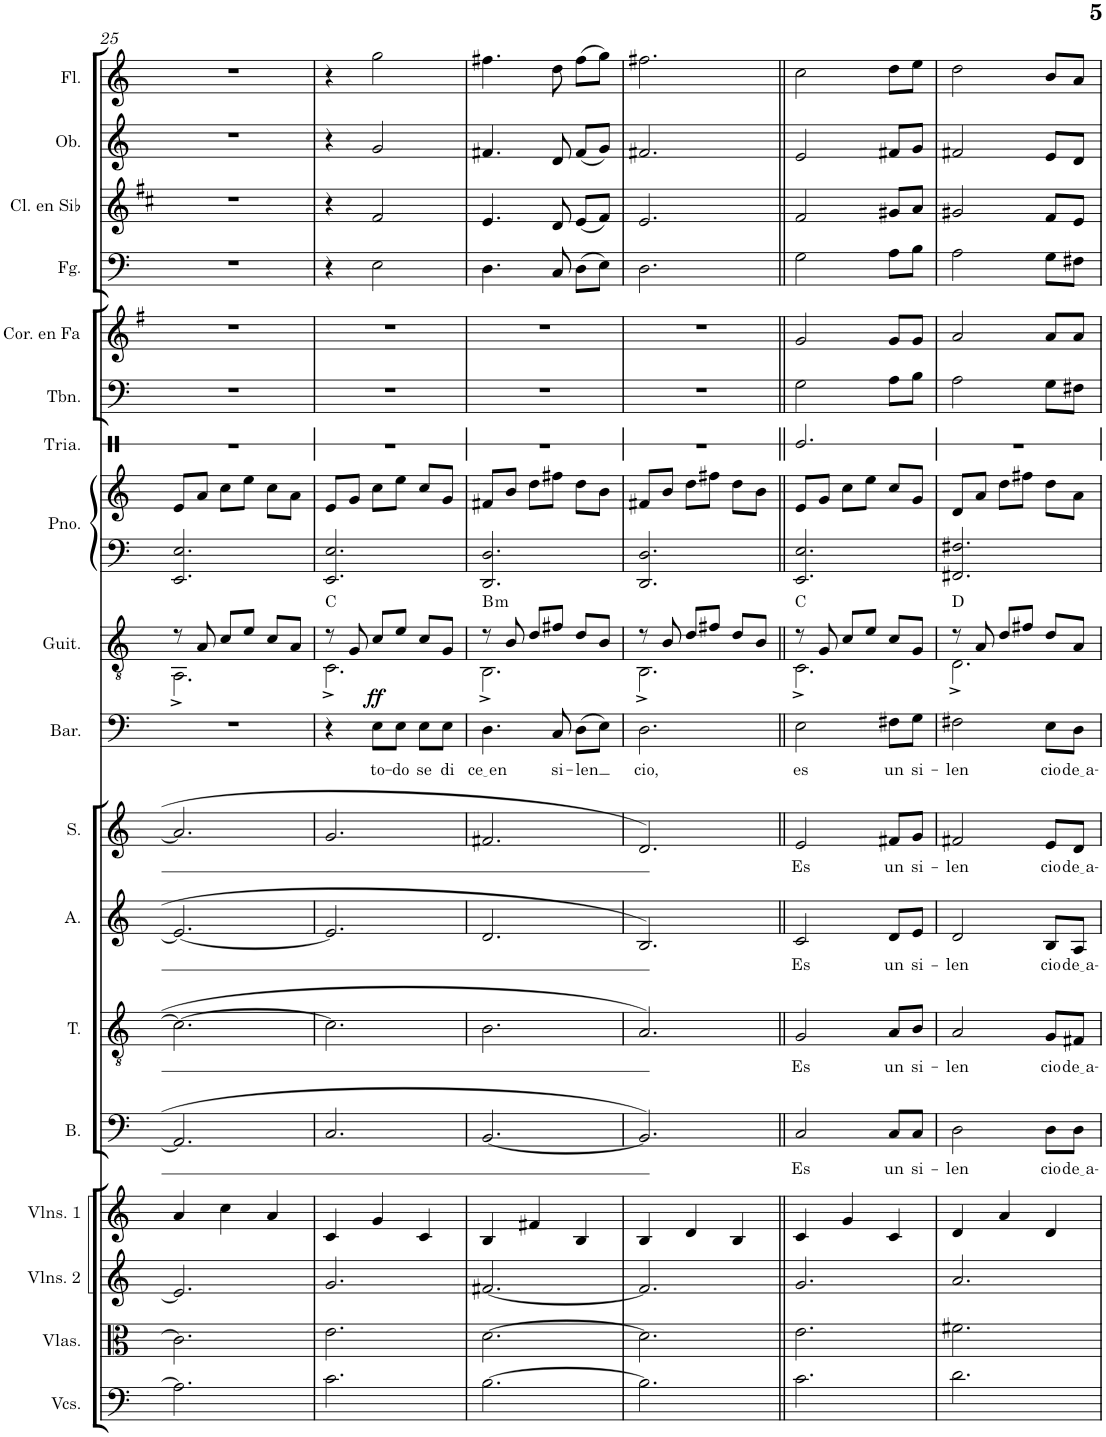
**kern	**kern	**kern	**kern	**kern	**text	**kern	**text	**kern	**text	**kern	**text	**kern	**text	**dynam	**kern	**harte	**kern	**kern	**kern	**kern	**kern	**kern	**kern	**kern	**kern
*part18	*part17	*part16	*part15	*part14	*part14	*part13	*part13	*part12	*part12	*part11	*part11	*part10	*part10	*part10	*part9	*part9	*part8	*part8	*part7	*part6	*part5	*part4	*part3	*part2	*part1
*staff19	*staff18	*staff17	*staff16	*staff15	*staff15	*staff14	*staff14	*staff13	*staff13	*staff12	*staff12	*staff11	*staff11	*staff11	*staff10	*	*staff9	*staff8	*staff7	*staff6	*staff5	*staff4	*staff3	*staff2	*staff1
*I"Violonchelos	*I"Violas	*I"Violines 2	*I"Violines 1	*I"Bajo	*	*I"Tenor	*	*I"Alto	*	*I"Soprano	*	*I"Barítono	*	*	*I"Guitarra	*	*I"Piano	*	*I"Triángulo	*I"Trombón	*I"Corno en Fa	*I"Fagot	*I"Clarinete en Sib	*I"Oboe	*I"Flauta
*I'Vcs.	*I'Vlas.	*I'Vlns. 2	*I'Vlns. 1	*I'B.	*	*I'T.	*	*I'A.	*	*I'S.	*	*I'Bar.	*	*	*I'Guit.	*	*I'Pno.	*	*	*I'Tbn.	*I'Cor. en Fa	*I'Fg.	*I'Cl. en Sib	*I'Ob.	*I'Fl.
!!LO:PB:g=z
*clefF4	*clefC3	*clefG2	*clefG2	*clefF4	*	*clefGv2	*	*clefG2	*	*clefG2	*	*clefF4	*	*	*clefGv2	*	*clefF4	*clefG2	*clefX	*clefF4	*clefG2	*clefF4	*clefG2	*clefG2	*clefG2
*	*	*	*	*	*	*	*	*	*	*	*	*	*	*	*	*	*	*	*	*	*Trd4c7	*	*Trd1c2	*	*
*k[]	*k[]	*k[]	*k[]	*k[]	*	*k[]	*	*k[]	*	*k[]	*	*k[]	*	*	*k[]	*	*k[]	*k[]	*k[]	*k[]	*k[f#]	*k[]	*k[f#c#]	*k[]	*k[]
*M3/4	*M3/4	*M3/4	*M3/4	*M3/4	*	*M3/4	*	*M3/4	*	*M3/4	*	*M3/4	*	*	*M3/4	*	*M3/4	*M3/4	*M3/4	*M3/4	*M3/4	*M3/4	*M3/4	*M3/4	*M3/4
=25	=25	=25	=25	=25	=25	=25	=25	=25	=25	=25	=25	=25	=25	=25	=25	=25	=25	=25	=25	=25	=25	=25	=25	=25	=25
*	*	*	*	*	*	*	*	*	*	*	*	*	*	*	*^	*	*	*	*	*	*	*	*	*	*
2.A\]	2.c\]	2.e/]	4a/	2.AA/]	.	2.c\_	.	2.e/_	.	2.a/]	.	2.r	.	.	8r	2.AA^\	.	2.EE/ 2.E/	8e/L	2.r	2.r	2.r	2.r	2.r	2.r	2.r
.	.	.	.	.	.	.	.	.	.	.	.	.	.	.	8A/	.	.	.	8a/J	.	.	.	.	.	.	.
.	.	.	4cc\	.	.	.	.	.	.	.	.	.	.	.	8c/L	.	.	.	8cc\L	.	.	.	.	.	.	.
.	.	.	.	.	.	.	.	.	.	.	.	.	.	.	8e/J	.	.	.	8ee\J	.	.	.	.	.	.	.
.	.	.	4a/	.	.	.	.	.	.	.	.	.	.	.	8c/L	.	.	.	8cc\L	.	.	.	.	.	.	.
.	.	.	.	.	.	.	.	.	.	.	.	.	.	.	8A/J	.	.	.	8a\J	.	.	.	.	.	.	.
=26	=26	=26	=26	=26	=26	=26	=26	=26	=26	=26	=26	=26	=26	=26	=26	=26	=26	=26	=26	=26	=26	=26	=26	=26	=26	=26
2.c\	2.e\	2.g/	4c/	2.C/	.	2.c\]	.	2.e/]	.	2.g/	.	4r	.	.	8r	2.C^\	C:maj	2.EE/ 2.E/	8e/L	2.r	2.r	2.r	4r	4r	4r	4r
.	.	.	.	.	.	.	.	.	.	.	.	.	.	.	8G/	.	.	.	8g/J	.	.	.	.	.	.	.
!	!	!	!	!	!	!	!	!	!	!	!	!	!LO:LY:b	!LO:DY:a	!	!	!	!	!	!	!	!	!	!	!	!
.	.	.	4g/	.	.	.	.	.	.	.	.	8E\L	to-	ff	8c/L	.	.	.	8cc\L	.	.	.	2E\	2f#/	2g/	2gg\
!	!	!	!	!	!	!	!	!	!	!	!	!	!LO:LY:b	!	!	!	!	!	!	!	!	!	!	!	!	!
.	.	.	.	.	.	.	.	.	.	.	.	8E\J	-do	.	8e/J	.	.	.	8ee\J	.	.	.	.	.	.	.
!	!	!	!	!	!	!	!	!	!	!	!	!	!LO:LY:b	!	!	!	!	!	!	!	!	!	!	!	!	!
.	.	.	4c/	.	.	.	.	.	.	.	.	8E\L	se	.	8c/L	.	.	.	8cc/L	.	.	.	.	.	.	.
!	!	!	!	!	!	!	!	!	!	!	!	!	!LO:LY:b	!	!	!	!	!	!	!	!	!	!	!	!	!
.	.	.	.	.	.	.	.	.	.	.	.	8E\J	di	.	8G/J	.	.	.	8g/J	.	.	.	.	.	.	.
=27	=27	=27	=27	=27	=27	=27	=27	=27	=27	=27	=27	=27	=27	=27	=27	=27	=27	=27	=27	=27	=27	=27	=27	=27	=27	=27
!	!	!	!	!	!	!	!	!	!	!	!	!	!LO:LY:b	!	!	!	!LO:H:kt=m	!	!	!	!	!	!	!	!	!
[2.B\	[2.d\	[2.f#X/	4B/	[2.BB/	.	2.B\	.	2.d/	.	2.f#X/	.	4.D\	ce en	.	8r	2.BB^\	B:min	2.DD/ 2.D/	8f#X/L	2.r	2.r	2.r	4.D\	4.e/	4.f#X/	4.ff#X\
.	.	.	.	.	.	.	.	.	.	.	.	.	.	.	8B/	.	.	.	8b/J	.	.	.	.	.	.	.
.	.	.	4f#X/	.	.	.	.	.	.	.	.	.	.	.	8d/L	.	.	.	8dd\L	.	.	.	.	.	.	.
!	!	!	!	!	!	!	!	!	!	!	!	!	!LO:LY:b	!	!	!	!	!	!	!	!	!	!	!	!	!
.	.	.	.	.	.	.	.	.	.	.	.	8C/	si-	.	8f#X/J	.	.	.	8ff#X\J	.	.	.	8C/	8d/	8d/	8dd\
!	!	!	!	!	!	!	!	!	!	!	!	!	!LO:LY:b	!	!	!	!	!	!	!	!	!	!	!	!	!
.	.	.	4B/	.	.	.	.	.	.	.	.	(8D\L	-len	.	8d/L	.	.	.	8dd\L	.	.	.	(8D\L	(8e/L	(8f#/L	(8ff#\L
.	.	.	.	.	.	.	.	.	.	.	.	8E\J)	.	.	8B/J	.	.	.	8b\J	.	.	.	8E\J)	8f#/J)	8g/J)	8gg\J)
=28	=28	=28	=28	=28	=28	=28	=28	=28	=28	=28	=28	=28	=28	=28	=28	=28	=28	=28	=28	=28	=28	=28	=28	=28	=28	=28
!	!	!	!	!	!	!	!	!	!	!	!	!	!LO:LY:b	!	!	!	!	!	!	!	!	!	!	!	!	!
2.B\]	2.d\]	2.f#/]	4B/	2.BB/]	.	2.A/	.	2.B/	.	2.d/	.	2.D\	cio,	.	8r	2.BB^\	.	2.DD/ 2.D/	8f#X/L	2.r	2.r	2.r	2.D\	2.e/	2.f#X/	2.ff#X\
.	.	.	.	.	.	.	.	.	.	.	.	.	.	.	8B/	.	.	.	8b/J	.	.	.	.	.	.	.
.	.	.	4d/	.	.	.	.	.	.	.	.	.	.	.	8d/L	.	.	.	8dd\L	.	.	.	.	.	.	.
.	.	.	.	.	.	.	.	.	.	.	.	.	.	.	8f#X/J	.	.	.	8ff#X\J	.	.	.	.	.	.	.
.	.	.	4B/	.	.	.	.	.	.	.	.	.	.	.	8d/L	.	.	.	8dd\L	.	.	.	.	.	.	.
.	.	.	.	.	.	.	.	.	.	.	.	.	.	.	8B/J	.	.	.	8b\J	.	.	.	.	.	.	.
=29||	=29||	=29||	=29||	=29||	=29||	=29||	=29||	=29||	=29||	=29||	=29||	=29||	=29||	=29||	=29||	=29||	=29||	=29||	=29||	=29||	=29||	=29||	=29||	=29||	=29||	=29||
!	!	!	!	!	!LO:LY:b	!	!LO:LY:b	!	!LO:LY:b	!	!LO:LY:b	!	!LO:LY:b	!	!	!	!	!	!	!	!	!	!	!	!	!
2.c\	2.e\	2.g/	4c/	2C/	Es	2G/	-Es	2c/	Es	2e/	Es	2E\	es	.	8r	2.C^\	C:maj	2.EE/ 2.E/	8e/L	2.Re/	2G\	2g/	2G\	2f#/	2e/	2cc\
.	.	.	.	.	.	.	.	.	.	.	.	.	.	.	8G/	.	.	.	8g/J	.	.	.	.	.	.	.
.	.	.	4g/	.	.	.	.	.	.	.	.	.	.	.	8c/L	.	.	.	8cc\L	.	.	.	.	.	.	.
.	.	.	.	.	.	.	.	.	.	.	.	.	.	.	8e/J	.	.	.	8ee\J	.	.	.	.	.	.	.
!	!	!	!	!	!LO:LY:b	!	!LO:LY:b	!	!LO:LY:b	!	!LO:LY:b	!	!LO:LY:b	!	!	!	!	!	!	!	!	!	!	!	!	!
.	.	.	4c/	8C/L	un	8A/L	un	8d/L	un	8f#X/L	un	8F#X\L	un	.	8c/L	.	.	.	8cc/L	.	8A\L	8g/L	8A\L	8g#X/L	8f#X/L	8dd\L
!	!	!	!	!	!LO:LY:b	!	!LO:LY:b	!	!LO:LY:b	!	!LO:LY:b	!	!LO:LY:b	!	!	!	!	!	!	!	!	!	!	!	!	!
.	.	.	.	8C/J	si-	8B/J	si-	8e/J	si-	8g/J	si-	8G\J	si-	.	8G/J	.	.	.	8g/J	.	8B\J	8g/J	8B\J	8a/J	8g/J	8ee\J
=30	=30	=30	=30	=30	=30	=30	=30	=30	=30	=30	=30	=30	=30	=30	=30	=30	=30	=30	=30	=30	=30	=30	=30	=30	=30	=30
!	!	!	!	!	!LO:LY:b	!	!LO:LY:b	!	!LO:LY:b	!	!LO:LY:b	!	!LO:LY:b	!	!	!	!	!	!	!	!	!	!	!	!	!
2.d\	2.f#X\	2.a/	4d/	2D\	-len	2A/	-len	2d/	-len	2f#X/	-len	2F#X\	-len	.	8r	2.D^\	D:maj	2.FF#X/ 2.F#X/	8d/L	2.r	2A\	2a/	2A\	2g#X/	2f#X/	2dd\
.	.	.	.	.	.	.	.	.	.	.	.	.	.	.	8A/	.	.	.	8a/J	.	.	.	.	.	.	.
.	.	.	4a/	.	.	.	.	.	.	.	.	.	.	.	8d/L	.	.	.	8dd\L	.	.	.	.	.	.	.
.	.	.	.	.	.	.	.	.	.	.	.	.	.	.	8f#X/J	.	.	.	8ff#X\J	.	.	.	.	.	.	.
!	!	!	!	!	!LO:LY:b	!	!LO:LY:b	!	!LO:LY:b	!	!LO:LY:b	!	!LO:LY:b	!	!	!	!	!	!	!	!	!	!	!	!	!
.	.	.	4d/	8D\L	cio	8G/L	cio	8B/L	cio	8e/L	cio	8E\L	cio	.	8d/L	.	.	.	8dd\L	.	8G\L	8a/L	8G\L	8f#/L	8e/L	8b/L
!	!	!	!	!	!LO:LY:b	!	!LO:LY:b	!	!LO:LY:b	!	!LO:LY:b	!	!LO:LY:b	!	!	!	!	!	!	!	!	!	!	!	!	!
.	.	.	.	8D\J	de a	8F#X/J	de a	8A/J	de a	8d/J	de a	8D\J	de a	.	8A/J	.	.	.	8a\J	.	8F#X\J	8a/J	8F#X\J	8e/J	8d/J	8a/J
*	*	*	*	*	*	*	*	*	*	*	*	*	*	*	*v	*v	*	*	*	*	*	*	*	*	*	*
=	=	=	=	=	=	=	=	=	=	=	=	=	=	=	=	=	=	=	=	=	=	=	=	=	=
*-	*-	*-	*-	*-	*-	*-	*-	*-	*-	*-	*-	*-	*-	*-	*-	*-	*-	*-	*-	*-	*-	*-	*-	*-	*-
